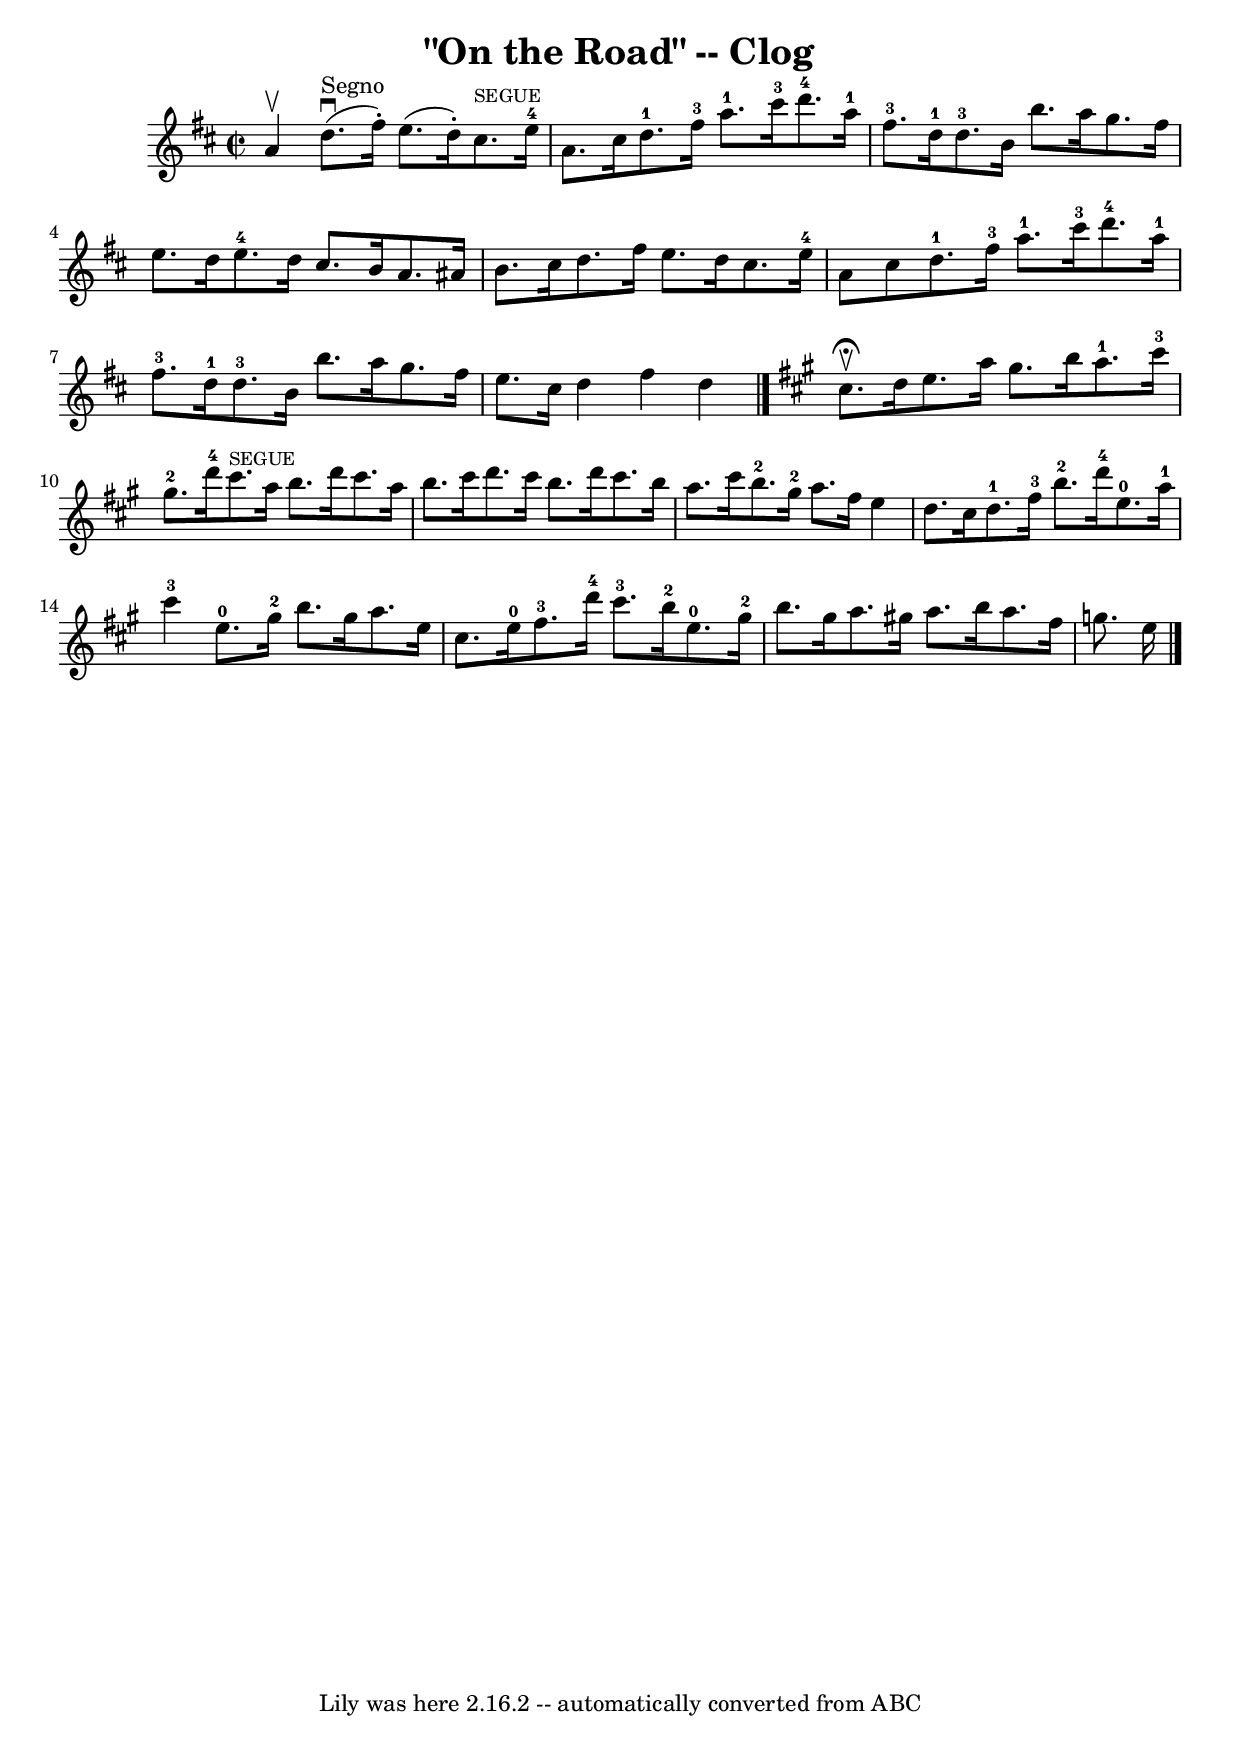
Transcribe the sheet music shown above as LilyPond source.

\version "2.7.40"
\include "Mammoth.ily"
\header {
	%% book = "Ryan's Mammoth Collection"
	crossRefNumber = "1"
	footnotes = "\\\\154 916"
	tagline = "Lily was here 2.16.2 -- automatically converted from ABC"
	title = "\"On the Road\" -- Clog"
}
voicedefault =  {


\override Staff.TimeSignature #'style = #'C
 \time 2/2 \key d \major a'4^\upbow   |
 d''8.^"Segno"^\downbow(
 fis''16 -.) e''8. (d''16 -.) cis''8.^\segue e''16-4 a'8. 
 cis''16    |
 d''8.-1 fis''16-3 a''8.-1 cis'''16 
-3 d'''8.-4 a''16-1 fis''8.-3 d''16-1   |
       
d''8.-3 b'16 b''8. a''16 g''8. fis''16 e''8. d''16    
|
 e''8.-4 d''16 cis''8. b'16 a'8. ais'16 b'8.    
cis''16    |
 d''8. fis''16 e''8. d''16 cis''8. e''16 
-4 a'8 cis''8    |
 d''8.-1 fis''16-3 a''8.-1   
cis'''16-3 d'''8.-4 a''16-1 fis''8.-3 d''16-1   
|
 d''8.-3 b'16 b''8. a''16 g''8. fis''16 e''8. 
 cis''16    |
 d''4 fis''4 d''4    \bar "|."   \key a \major   
cis''8.^\fermata^\upbow() d''16  |
 e''8. a''16 gis''8.    
b''16 a''8.-1 cis'''16-3 gis''8.-2 d'''16-4   |
   
 cis'''8.^\segue a''16 b''8. d'''16 cis'''8. a''16 b''8.    
cis'''16    |
 d'''8. cis'''16 b''8. d'''16 cis'''8.    
b''16 a''8. cis'''16    |
 b''8.-2 gis''16-2 a''8.    
fis''16 e''4 d''8. cis''16    |
 d''8.-1 fis''16-3 
 b''8.-2 d'''16-4 e''8.-0 a''16-1 cis'''4-3   
|
 e''8.-0 gis''16-2 b''8. gis''16 a''8. e''16    
cis''8. e''16-0   |
 fis''8.-3 d'''16-4 cis'''8. 
-3 b''16-2 e''8.-0 gis''16-2 b''8. gis''16    |
  
 a''8. gis''!16 a''8. b''16 a''8. fis''16 g''8. e''16    
    \bar "|."   
}

\score{
    <<

	\context Staff="default"
	{
	    \voicedefault 
	}

    >>
	\layout {
	}
	\midi {}
}
